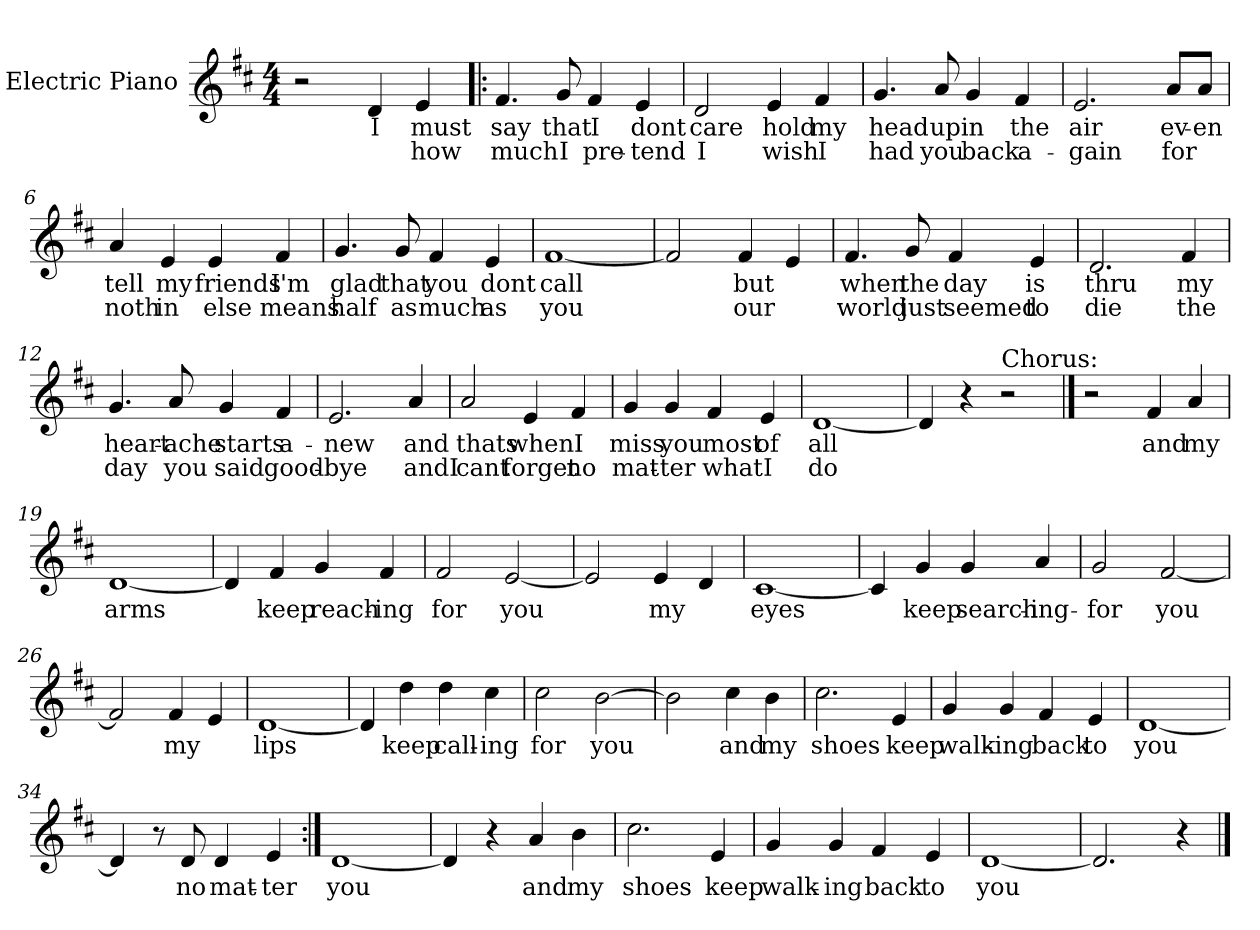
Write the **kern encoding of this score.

**kern	**text	**text
*part1	*part1	*part1
*staff1	*staff1	*staff1
*I"Electric Piano	*	*
*I'E.Pno	*	*
*clefG2	*	*
*k[f#c#]	*	*
*D:	*	*
*M4/4	*	*
=1	=1	=1
2r	.	.
4d/	I	.
4e/	must	how
=2!|:	=2!|:	=2!|:
4.f#/	say	much
8g/	that	I
4f#/	I	pre-
4e/	dont	-tend
=3	=3	=3
2d/	care	I
4e/	hold	wish
4f#/	my	I
=4	=4	=4
4.g/	head	had
8a/	up	you
4g/	in	back
4f#/	the	a-
=5	=5	=5
2.e/	air	-gain
8a/L	ev-	for
8a/J	en	.
!!LO:LB:g=z
=6	=6	=6
4a/	tell	noth
4e/	my	in
4e/	friends	else
4f#/	I'm	means
=7	=7	=7
4.g/	glad	half
8g/	that	as
4f#/	you	much
4e/	dont	as
=8	=8	=8
[1f#	call	you
=9	=9	=9
2f#/]	.	.
4f#/	but	our
4e/	.	.
!!LO:LB:g=z
=10	=10	=10
4.f#/	when	world
8g/	the	just
4f#/	day	seemed
4e/	is	to
=11	=11	=11
2.d/	thru	die
4f#/	my	the
=12	=12	=12
4.g/	heart-	day
8a/	-ache	you
4g/	starts	said
4f#/	a-	good-
=13	=13	=13
2.e/	-new	-bye
4a/	and	andI
!!LO:LB:g=z
=14	=14	=14
2a/	thats	cant
4e/	when	forget
4f#/	I	no
=15	=15	=15
4g/	miss	mat-
4g/	you	-ter
4f#/	most	what
4e/	of	I
=16	=16	=16
[1d	all	do
=17	=17	=17
4d/]	.	.
4r	.	.
!LO:TX:a:t=Chorus&colon;	!	!
2r	.	.
!!LO:LB:g=z
==18	==18	==18
2r	.	.
4f#/	and	.
4a/	my	.
=19	=19	=19
[1d	arms	.
=20	=20	=20
4d/]	.	.
4f#/	keep	.
4g/	reach-	.
4f#/	-ing	.
=21	=21	=21
2f#/	for	.
[2e/	you	.
=22	=22	=22
2e/]	.	.
4e/	my	.
4d/	.	.
=23	=23	=23
[1c#	eyes	.
=24	=24	=24
4c#/]	.	.
4g/	keep	.
4g/	search-	.
4a/	-ing-	.
=25	=25	=25
2g/	for	.
[2f#/	you	.
!!LO:LB:g=z
=26	=26	=26
2f#/]	.	.
4f#/	my	.
4e/	.	.
=27	=27	=27
[1d	lips	.
=28	=28	=28
4d/]	.	.
4dd\	keep	.
4dd\	call-	.
4cc#\	-ing	.
=29	=29	=29
2cc#\	for	.
[2b\	you	.
!!LO:LB:g=z
=30	=30	=30
2b\]	.	.
4cc#\	and	.
4b\	my	.
=31	=31	=31
2.cc#\	shoes	.
4e/	keep	.
=32	=32	=32
4g/	walk-	.
4g/	-ing	.
4f#/	back	.
4e/	to	.
=33	=33	=33
[1d	you	.
=34	=34	=34
4d/]	.	.
8r	.	.
8d/	no	.
4d/	mat-	.
4e/	-ter	.
!!LO:LB:g=z
=35:|!	=35:|!	=35:|!
[1d	you	.
=36	=36	=36
4d/]	.	.
4r	.	.
4a/	and	.
4b\	my	.
=37	=37	=37
2.cc#\	shoes	.
4e/	keep	.
=38	=38	=38
4g/	walk-	.
4g/	-ing	.
4f#/	back	.
4e/	to	.
=39	=39	=39
[1d	you	.
=40	=40	=40
2.d/]	.	.
4r	.	.
==	==	==
*-	*-	*-
